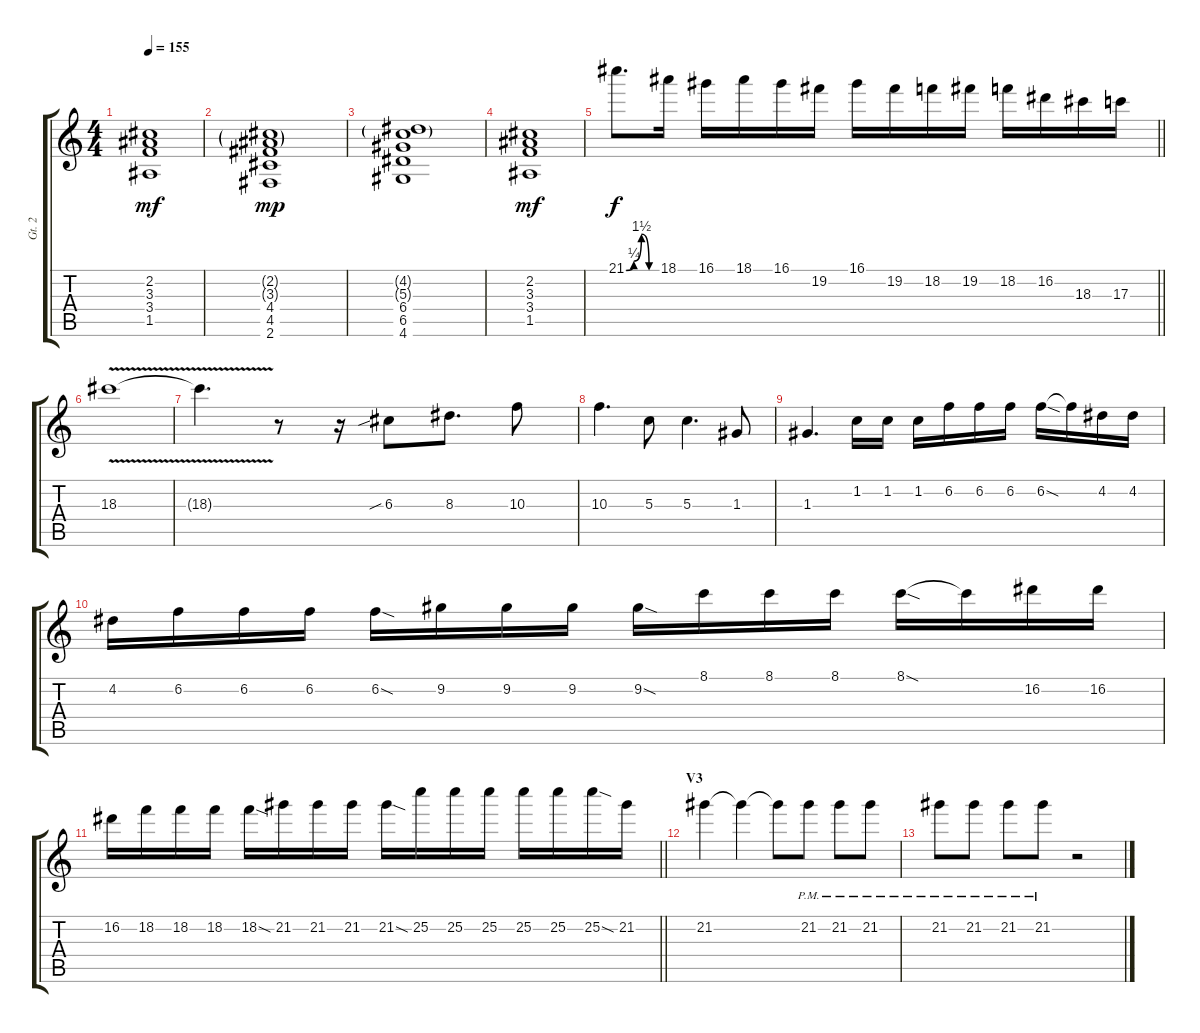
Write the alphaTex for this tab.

\track ("Gt. 2" "Gt. 2") {instrument overdrivenguitar}
\staff {score tabs}
\tuning (E4 B3 G3 D3 A2 E2) {hide}
\ts (4 4)
\tempo 155
\clef g2
\ks c
(2.2 3.3 3.4 1.5).1{dy mf} |
(2.2{g} 3.3{g} 4.4 4.5 2.6).1{dy mp} |
(4.2{g} 5.3{g} 6.4 6.5 4.6).1 |
(2.2 3.3 3.4 1.5).1{dy mf} |
\barLineRight lightlight
21.1{be (custom 0 0 15 1 30 6 45 0 60 0)}.8{d dy f volume 7} 18.1.16 16.1.16 18.1.16 16.1.16 19.2.16 16.1.16 19.2.16 18.2.16 19.2.16 18.2.16 16.2.16 18.3.16 17.3.16 |
18.3{v}.1 |
18.3{t}.4{d} r.8 r.16 6.3{sib}.8 8.3.8{d} 10.3.8 |
10.3.4{d} 5.3.8 5.3.4{d} 1.3.8 |
1.3.4{d} 1.2.16 1.2.16 1.2.16 6.2.16 6.2.16 6.2.16 6.2{sod}.16 6.2{t}.16 4.2.16 4.2.16 |
4.2.16 6.2.16 6.2.16 6.2.16 6.2{sod}.16 9.2.16 9.2.16 9.2.16 9.2{sod}.16 8.1.16 8.1.16 8.1.16 8.1{sod}.16 8.1{t}.16 16.2.16 16.2.16 |
\barLineRight lightlight
16.2.16 18.2.16 18.2.16 18.2.16 18.2{sod}.16 21.2.16 21.2.16 21.2.16 21.2{sod}.16 25.2.16 25.2.16 25.2.16 25.2.16 25.2.16 25.2{sod}.16 21.2.16 |
\section ("" "V3")
21.2.4 21.2{t}.4 21.2{t}.8 21.2{pm}.8 21.2{pm}.8 21.2{pm}.8 |
21.2{pm}.8 21.2{pm}.8 21.2{pm}.8 21.2{pm}.8 r.2
